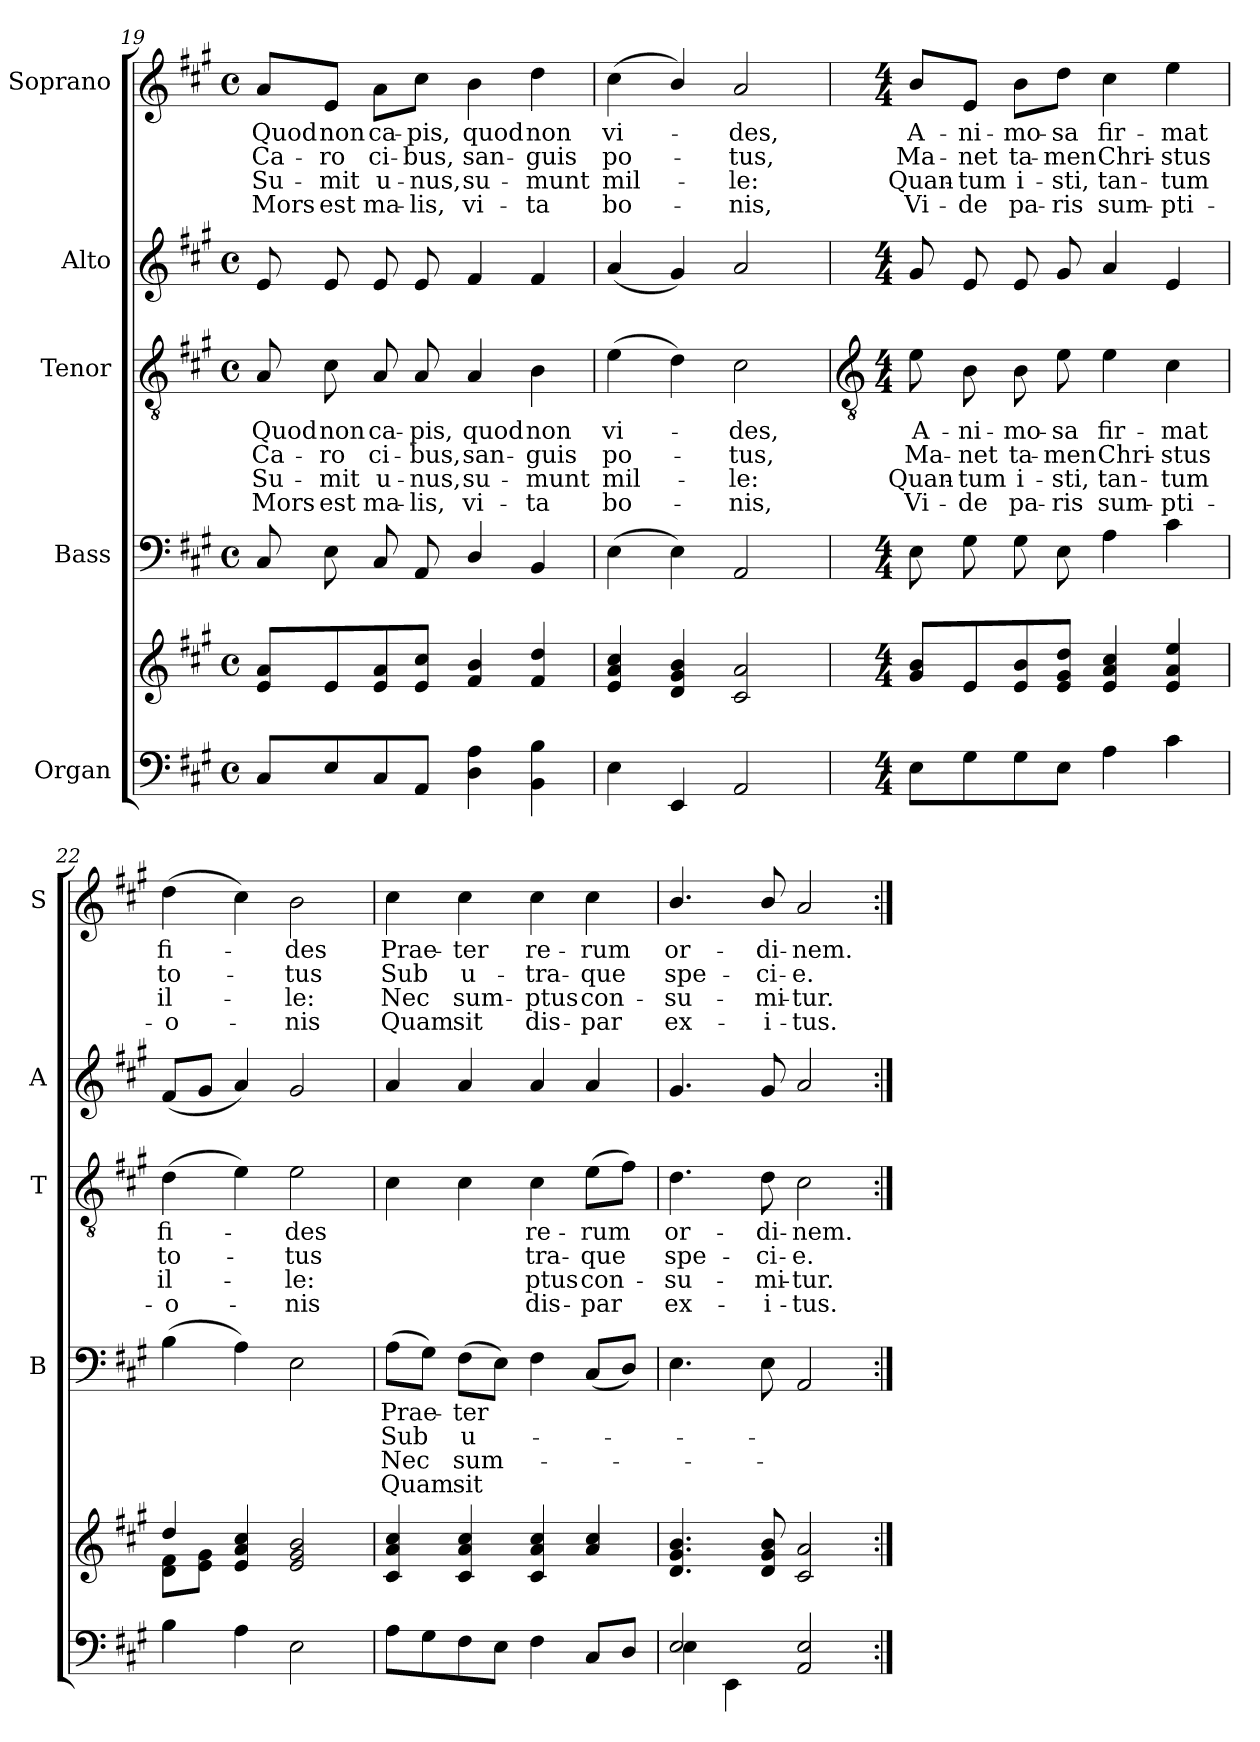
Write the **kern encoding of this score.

**kern	**kern	**kern	**text	**text	**text	**text	**kern	**text	**text	**text	**text	**kern	**kern	**text	**text	**text	**text
*part5	*part5	*part4	*part4	*part4	*part4	*part4	*part3	*part3	*part3	*part3	*part3	*part2	*part1	*part1	*part1	*part1	*part1
*staff6	*staff5	*staff4	*staff4	*staff4	*staff4	*staff4	*staff3	*staff3	*staff3	*staff3	*staff3	*staff2	*staff1	*staff1	*staff1	*staff1	*staff1
*I"Organ	*	*I"Bass	*	*	*	*	*I"Tenor	*	*	*	*	*I"Alto	*I"Soprano	*	*	*	*
*	*	*I'B	*	*	*	*	*I'T	*	*	*	*	*I'A	*I'S	*	*	*	*
*clefF4	*clefG2	*clefF4	*	*	*	*	*clefGv2	*	*	*	*	*clefG2	*clefG2	*	*	*	*
*k[f#c#g#]	*k[f#c#g#]	*k[f#c#g#]	*	*	*	*	*k[f#c#g#]	*	*	*	*	*k[f#c#g#]	*k[f#c#g#]	*	*	*	*
*A:	*A:	*A:	*	*	*	*	*A:	*	*	*	*	*A:	*A:	*	*	*	*
*M4/4	*M4/4	*M4/4	*	*	*	*	*M4/4	*	*	*	*	*M4/4	*M4/4	*	*	*	*
*met(c)	*met(c)	*met(c)	*	*	*	*	*met(c)	*	*	*	*	*met(c)	*met(c)	*	*	*	*
=19	=19	=19	=19	=19	=19	=19	=19	=19	=19	=19	=19	=19	=19	=19	=19	=19	=19
*	*^	*	*	*	*	*	*	*	*	*	*	*	*	*	*	*	*
!	!	!	!	!	!	!	!	!	!LO:LY:b	!LO:LY:b	!LO:LY:b	!LO:LY:b	!	!	!LO:LY:b	!LO:LY:b	!LO:LY:b	!LO:LY:b
8C#L	8e/ 8a/L	1ryy	8C#	.	.	.	.	8A	Quod	Ca-	-Su-	-Mors	8e	8a/L	Quod	Ca-	-Su-	-Mors
!	!	!	!	!	!	!	!	!	!LO:LY:b	!LO:LY:b	!LO:LY:b	!LO:LY:b	!	!	!LO:LY:b	!LO:LY:b	!LO:LY:b	!LO:LY:b
8E	8e/	.	8E	.	.	.	.	8c#	non	ro	mit	est	8e	8e/J	non	ro	mit	est
!	!	!	!	!	!	!	!	!	!LO:LY:b	!LO:LY:b	!LO:LY:b	!LO:LY:b	!	!	!LO:LY:b	!LO:LY:b	!LO:LY:b	!LO:LY:b
8C#	8e/ 8a/	.	8C#	.	.	.	.	8A	ca-	-ci-	-u-	-ma-	8e	8a\L	ca-	-ci-	-u-	-ma-
!	!	!	!	!	!	!	!	!	!LO:LY:b	!LO:LY:b	!LO:LY:b	!LO:LY:b	!	!	!LO:LY:b	!LO:LY:b	!LO:LY:b	!LO:LY:b
8AAJ	8e/ 8cc#/J	.	8AA	.	.	.	.	8A	-pis,	bus,	nus,	lis,	8e	8cc#\J	-pis,	bus,	nus,	lis,
!	!	!	!	!	!	!	!	!	!LO:LY:b	!LO:LY:b	!LO:LY:b	!LO:LY:b	!	!	!LO:LY:b	!LO:LY:b	!LO:LY:b	!LO:LY:b
4D 4A	4f#/ 4b/	.	4D/	.	.	.	.	4A	quod	san-	-su-	-vi-	4f#	4b	quod	san-	-su-	-vi-
!	!	!	!	!	!	!	!	!	!LO:LY:b	!LO:LY:b	!LO:LY:b	!LO:LY:b	!	!	!LO:LY:b	!LO:LY:b	!LO:LY:b	!LO:LY:b
4BB 4B	4f#/ 4dd/	.	4BB	.	.	.	.	4B	-non	guis	munt	ta	4f#	4dd	-non	guis	munt	ta
=20	=20	=20	=20	=20	=20	=20	=20	=20	=20	=20	=20	=20	=20	=20	=20	=20	=20	=20
!	!	!	!	!	!	!	!	!	!LO:LY:b	!LO:LY:b	!LO:LY:b	!LO:LY:b	!	!	!LO:LY:b	!LO:LY:b	!LO:LY:b	!LO:LY:b
4E	4e/ 4a/ 4cc#/	1ryy	(>4E	.	.	.	.	(>4e	vi-	po-	mil-	bo-	(<4a	(<4cc#	vi-	po-	mil-	bo-
4EE	4d/ 4g#/ 4b/	.	4E)	.	.	.	.	4d)	.	.	.	.	4g#)	4b/)	.	.	.	.
!	!	!	!	!	!	!	!	!	!LO:LY:b	!LO:LY:b	!LO:LY:b	!LO:LY:b	!	!	!LO:LY:b	!LO:LY:b	!LO:LY:b	!LO:LY:b
2AA	2c#/ 2a/	.	2AA	.	.	.	.	2c#	des,	tus,	le:	nis,	2a	2a	des,	tus,	le:	nis,
!!LO:LB:g=z
=21	=21	=21	=21	=21	=21	=21	=21	=21	=21	=21	=21	=21	=21	=21	=21	=21	=21	=21
*	*	*	*	*	*	*	*	*clefGv2	*	*	*	*	*	*	*	*	*	*
*M4/4	*M4/4	*	*M4/4	*	*	*	*	*M4/4	*	*	*	*	*M4/4	*M4/4	*	*	*	*
!	!	!	!	!	!	!	!	!	!LO:LY:b	!LO:LY:b	!LO:LY:b	!LO:LY:b	!	!	!LO:LY:b	!LO:LY:b	!LO:LY:b	!LO:LY:b
8EL	8g#/ 8b/L	1ryy	8E	.	.	.	.	8e	A-	-Ma-	-Quan-	-Vi-	8g#	8b/L	A-	-Ma-	-Quan-	-Vi-
!	!	!	!	!	!	!	!	!	!LO:LY:b	!LO:LY:b	!LO:LY:b	!LO:LY:b	!	!	!LO:LY:b	!LO:LY:b	!LO:LY:b	!LO:LY:b
8G#	8e/	.	8G#	.	.	.	.	8B	-ni-	-net	tum	de	8e	8e/J	-ni-	-net	tum	de
!	!	!	!	!	!	!	!	!	!LO:LY:b	!LO:LY:b	!LO:LY:b	!LO:LY:b	!	!	!LO:LY:b	!LO:LY:b	!LO:LY:b	!LO:LY:b
8G#	8e/ 8b/	.	8G#	.	.	.	.	8B	mo-	-ta-	-i-	-pa-	8e	8b\L	mo-	-ta-	-i-	-pa-
!	!	!	!	!	!	!	!	!	!LO:LY:b	!LO:LY:b	!LO:LY:b	!LO:LY:b	!	!	!LO:LY:b	!LO:LY:b	!LO:LY:b	!LO:LY:b
8EJ	8e/ 8g#/ 8dd/J	.	8E	.	.	.	.	8e	-sa	men	sti,	ris	8g#	8dd\J	-sa	men	sti,	ris
!	!	!	!	!	!	!	!	!	!LO:LY:b	!LO:LY:b	!LO:LY:b	!LO:LY:b	!	!	!LO:LY:b	!LO:LY:b	!LO:LY:b	!LO:LY:b
4A	4e/ 4a/ 4cc#/	.	4A	.	.	.	.	4e	fir-	-Chri-	-tan-	-sum-	4a	4cc#	fir-	-Chri-	-tan-	-sum-
!	!	!	!	!	!	!	!	!	!LO:LY:b	!LO:LY:b	!LO:LY:b	!LO:LY:b	!	!	!LO:LY:b	!LO:LY:b	!LO:LY:b	!LO:LY:b
4c#	4e/ 4a/ 4ee/	.	4c#	.	.	.	.	4c#	-mat	stus	tum	pti-	4e	4ee	-mat	stus	tum	pti-
=22	=22	=22	=22	=22	=22	=22	=22	=22	=22	=22	=22	=22	=22	=22	=22	=22	=22	=22
!	!	!	!	!	!	!	!	!	!LO:LY:b	!LO:LY:b	!LO:LY:b	!LO:LY:b	!	!	!LO:LY:b	!LO:LY:b	!LO:LY:b	!LO:LY:b
4B	4dd/	8d\ 8f#\L	(>4B	.	.	.	.	(>4d	-fi-	to-	il-	o-	(<8f#L	(>4dd	-fi-	to-	il-	o-
.	.	8e\ 8g#\J	.	.	.	.	.	.	.	.	.	.	8g#J	.	.	.	.	.
4A	4e/ 4a/ 4cc#/	2.ryy	4A)	.	.	.	.	4e)	.	.	.	.	4a)	4cc#)	.	.	.	.
!	!	!	!	!	!	!	!	!	!LO:LY:b	!LO:LY:b	!LO:LY:b	!LO:LY:b	!	!	!LO:LY:b	!LO:LY:b	!LO:LY:b	!LO:LY:b
2E	2e/ 2g#/ 2b/	.	2E	.	.	.	.	2e	des	tus	le:	nis	2g#	2b	des	tus	le:	nis
=23	=23	=23	=23	=23	=23	=23	=23	=23	=23	=23	=23	=23	=23	=23	=23	=23	=23	=23
!	!	!	!	!LO:LY:a	!LO:LY:a	!LO:LY:a	!LO:LY:a	!	!	!	!	!	!	!	!LO:LY:b	!LO:LY:b	!LO:LY:b	!LO:LY:b
8AL	4c#/ 4a/ 4cc#/	1ryy	(>8AL	Prae-	Sub	Nec	Quam	4c#	.	.	.	.	4a	4cc#	Prae-	-Sub	Nec	Quam
8G#	.	.	8G#J)	.	.	.	.	.	.	.	.	.	.	.	.	.	.	.
!	!	!	!	!LO:LY:a	!LO:LY:a	!LO:LY:a	!LO:LY:a	!	!	!	!	!	!	!	!LO:LY:b	!LO:LY:b	!LO:LY:b	!LO:LY:b
8F#	4c#/ 4a/ 4cc#/	.	(>8F#L	ter	u-	sum-	sit	4c#	.	.	.	.	4a	4cc#	ter	u-	-sum-	-sit
8EJ	.	.	8EJ)	.	.	.	.	.	.	.	.	.	.	.	.	.	.	.
!	!	!	!	!	!	!	!	!	!LO:LY:b	!LO:LY:b	!LO:LY:b	!LO:LY:b	!	!	!LO:LY:b	!LO:LY:b	!LO:LY:b	!LO:LY:b
4F#	4c#/ 4a/ 4cc#/	.	4F#	.	.	.	.	4c#	re-	-tra-	-ptus	dis-	4a	4cc#	re-	-tra-	-ptus	dis-
!	!	!	!	!	!	!	!	!	!LO:LY:b	!LO:LY:b	!LO:LY:b	!LO:LY:b	!	!	!LO:LY:b	!LO:LY:b	!LO:LY:b	!LO:LY:b
8C#L	4a/ 4cc#/	.	(<8C#L	.	.	.	.	(>8eL	-rum	que	con-	par	4a	4cc#	-rum	que	con-	-par
8DJ	.	.	8DJ)	.	.	.	.	8f#J)	.	.	.	.	.	.	.	.	.	.
=24	=24	=24	=24	=24	=24	=24	=24	=24	=24	=24	=24	=24	=24	=24	=24	=24	=24	=24
*^	*	*	*	*	*	*	*	*	*	*	*	*	*	*	*	*	*	*
!	!	!	!	!	!	!	!	!	!	!LO:LY:b	!LO:LY:b	!LO:LY:b	!LO:LY:b	!	!	!LO:LY:b	!LO:LY:b	!LO:LY:b	!LO:LY:b
2E/	4E	4.d/ 4.g#/ 4.b/	2ryy	4.E	.	.	.	.	4.d	or-	-spe-	-su-	-ex-	4.g#	4.b/	or-	-spe-	-su-	-ex-
.	4EE	.	.	.	.	.	.	.	.	.	.	.	.	.	.	.	.	.	.
!	!	!	!	!	!	!	!	!	!	!LO:LY:b	!LO:LY:b	!LO:LY:b	!LO:LY:b	!	!	!LO:LY:b	!LO:LY:b	!LO:LY:b	!LO:LY:b
.	.	8d/ 8g#/ 8b/	.	8E	.	.	.	.	8d	-di-	-ci-	-mi-	-i-	8g#	8b/	-di-	-ci-	-mi-	-i-
!	!	!	!	!	!	!	!	!	!	!LO:LY:b	!LO:LY:b	!LO:LY:b	!LO:LY:b	!	!	!LO:LY:b	!LO:LY:b	!LO:LY:b	!LO:LY:b
2ryy	2AA 2E	2c#/ 2a/	2ryy	2AA	.	.	.	.	2c#	-nem.	e.	tur.	tus.	2a	2a	-nem.	e.	tur.	tus.
*v	*v	*	*	*	*	*	*	*	*	*	*	*	*	*	*	*	*	*	*
*	*v	*v	*	*	*	*	*	*	*	*	*	*	*	*	*	*	*	*
=:|!	=:|!	=:|!	=:|!	=:|!	=:|!	=:|!	=:|!	=:|!	=:|!	=:|!	=:|!	=:|!	=:|!	=:|!	=:|!	=:|!	=:|!
*-	*-	*-	*-	*-	*-	*-	*-	*-	*-	*-	*-	*-	*-	*-	*-	*-	*-
